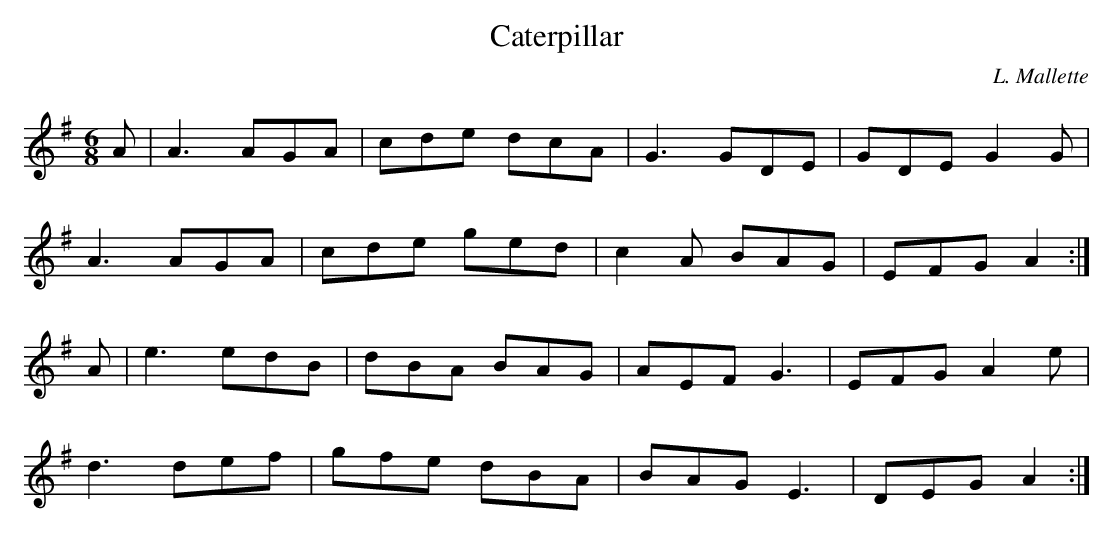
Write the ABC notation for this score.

X:1
T: Caterpillar
C: L. Mallette
M: 6/8
L: 1/8
K: Ador
A | A3 AGA | cde dcA | G3 GDE | GDE G2 G |
A3 AGA | cde ged | c2 A BAG | EFG A2 :|
A | e3 edB | dBA BAG | AEF G3 | EFG A2 e |
d3 def | gfe dBA | BAG E3 | DEG A2 :|
